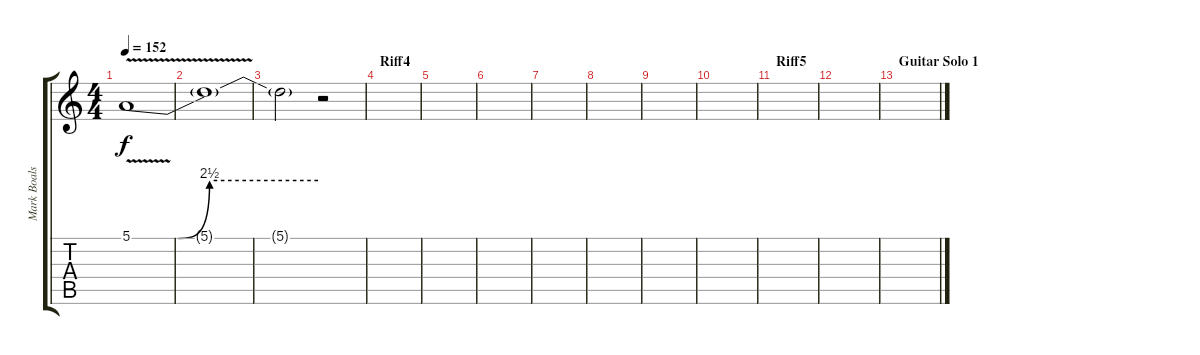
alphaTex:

\track ("Mark Boals" "Mark Boals") {instrument lead6voice}
\staff {score tabs}
\tuning (E4 B3 G3 D3 A2 E2) {hide}
\ts (4 4)
\tempo 152
\clef g2
\ks c
5.1{be (custom 0 0 15 0 25 10 60 10) v}.1{dy f} |
5.1{t}.1 |
5.1{t}.2 r.2 |
\section ("" "Riff4")
|
|
|
|
|
|
|
\section ("" "Riff5")
|
|
\section ("" "Guitar Solo 1")
